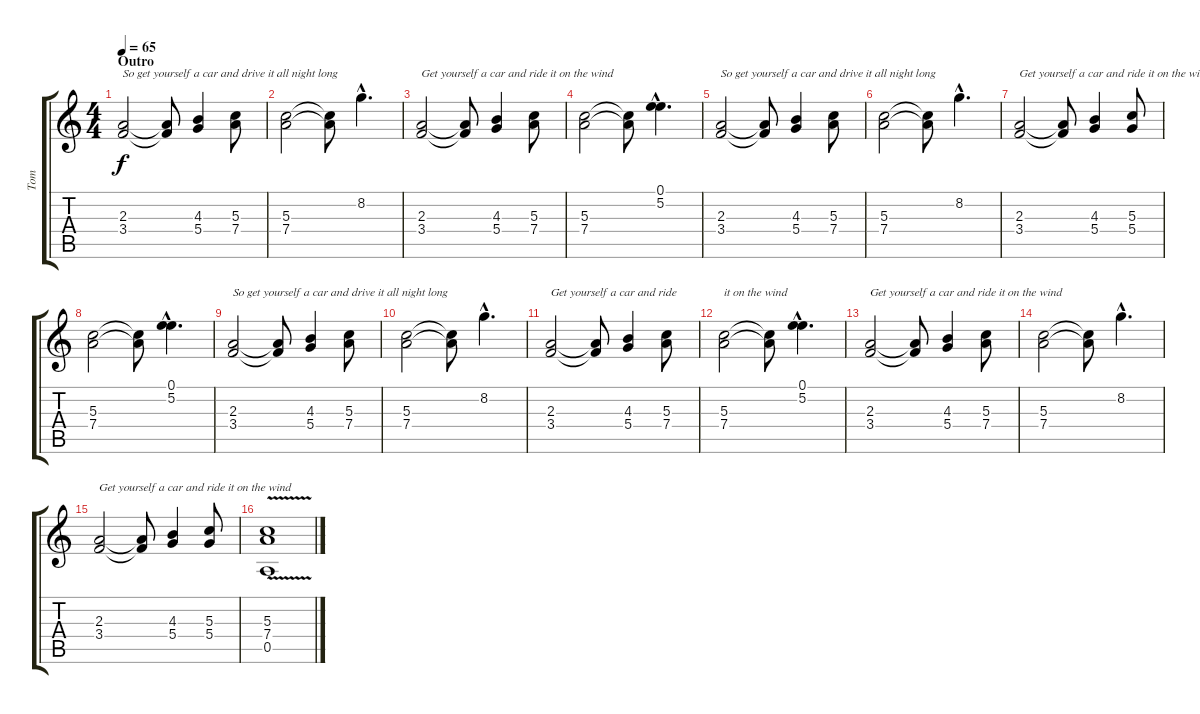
\track ("Tom" "Tom") {instrument acousticguitarnylon}
\staff {score tabs}
\tuning (E4 B3 G3 D3 A2 E2) {hide}
\ts (4 4)
\section ("" "Outro")
\tempo 65
\clef g2
\ks c
(2.3 3.4).2{txt "So get yourself a car and drive it all night long" dy f} (2.3{t} 3.4{t}).8 (4.3 5.4).4 (5.3 7.4).8 |
(5.3 7.4).2 (5.3{t} 7.4{t}).8 8.2{hac}.4{d} |
(2.3 3.4).2{txt "Get yourself a car and ride it on the wind"} (2.3{t} 3.4{t}).8 (4.3 5.4).4 (5.3 7.4).8 |
(5.3 7.4).2 (5.3{t} 7.4{t}).8 (0.1{hac} 5.2{hac}).4{d} |
(2.3 3.4).2{txt "So get yourself a car and drive it all night long"} (2.3{t} 3.4{t}).8 (4.3 5.4).4 (5.3 7.4).8 |
(5.3 7.4).2 (5.3{t} 7.4{t}).8 8.2{hac}.4{d} |
(2.3 3.4).2{txt "Get yourself a car and ride it on the wind"} (2.3{t} 3.4{t}).8 (4.3 5.4).4 (5.3 5.4).8 |
(5.3 7.4).2 (5.3{t} 7.4{t}).8 (0.1{hac} 5.2{hac}).4{d} |
(2.3 3.4).2{txt "So get yourself a car and drive it all night long"} (2.3{t} 3.4{t}).8 (4.3 5.4).4 (5.3 7.4).8 |
(5.3 7.4).2 (5.3{t} 7.4{t}).8 8.2{hac}.4{d} |
(2.3 3.4).2{txt "Get yourself a car and ride "} (2.3{t} 3.4{t}).8 (4.3 5.4).4 (5.3 7.4).8 |
(5.3 7.4).2{txt "it on the wind"} (5.3{t} 7.4{t}).8 (0.1{hac} 5.2{hac}).4{d} |
(2.3 3.4).2{txt "Get yourself a car and ride it on the wind"} (2.3{t} 3.4{t}).8 (4.3 5.4).4 (5.3 7.4).8 |
(5.3 7.4).2 (5.3{t} 7.4{t}).8 8.2{hac}.4{d} |
(2.3 3.4).2{txt "Get yourself a car and ride it on the wind"} (2.3{t} 3.4{t}).8 (4.3 5.4).4 (5.3 5.4).8 |
(5.3{v} 7.4{v} 0.5{v}).1
